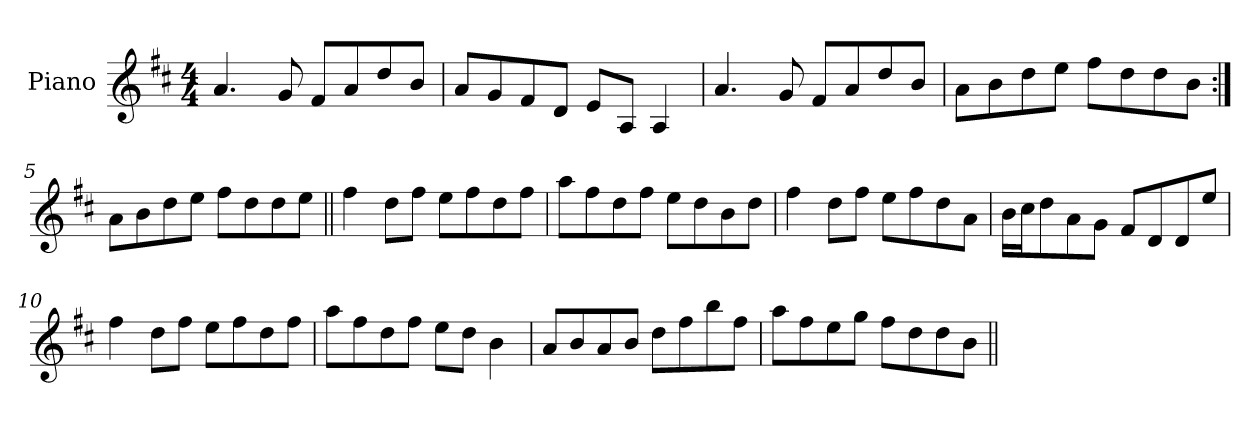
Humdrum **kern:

**kern
*part1
*staff1
*I"Piano
*I'Pno
*clefG2
*k[f#c#]
*D:
*M4/4
=1
4.a/
8g/
8f#/L
8a/
8dd/
8b/J
=2
8a/L
8g/
8f#/
8d/J
8e/L
8A/J
4A/
=3
4.a/
8g/
8f#/L
8a/
8dd/
8b/J
=4
8a\L
8b\
8dd\
8ee\J
8ff#\L
8dd\
8dd\
8b\J
=5:|!
8a\L
8b\
8dd\
8ee\J
8ff#\L
8dd\
8dd\
8ee\J
=6||
4ff#\
8dd\L
8ff#\J
8ee\L
8ff#\
8dd\
8ff#\J
=7
8aa\L
8ff#\
8dd\
8ff#\J
8ee\L
8dd\
8b\
8dd\J
=8
4ff#\
8dd\L
8ff#\J
8ee\L
8ff#\
8dd\
8a\J
=9
16b\LL
16cc#\J
8dd\
8a\
8g\J
8f#/L
8d/
8d/
8ee/J
=10
4ff#\
8dd\L
8ff#\J
8ee\L
8ff#\
8dd\
8ff#\J
=11
8aa\L
8ff#\
8dd\
8ff#\J
8ee\L
8dd\J
4b\
=12
8a/L
8b/
8a/
8b/J
8dd\L
8ff#\
8bb\
8ff#\J
=13
8aa\L
8ff#\
8ee\
8gg\J
8ff#\L
8dd\
8dd\
8b\J
=||
*-
